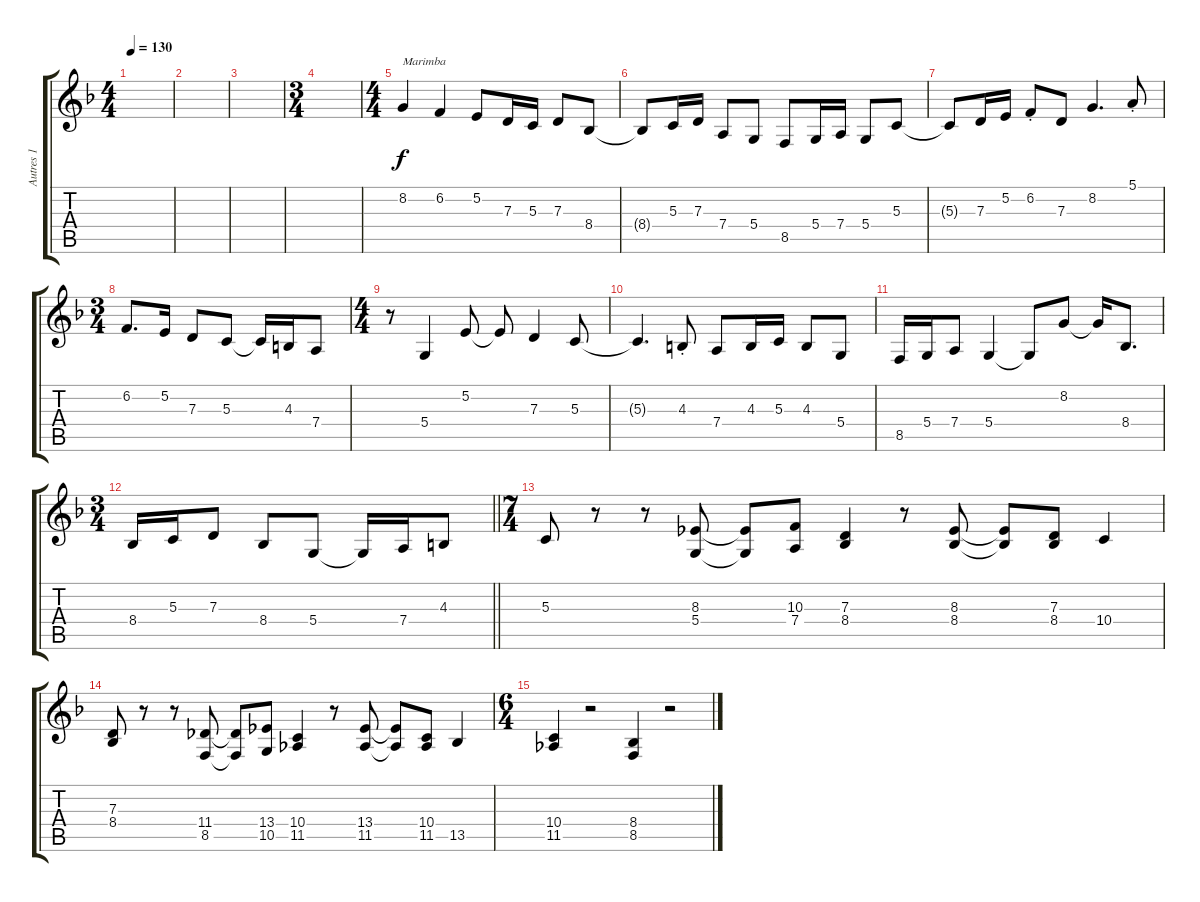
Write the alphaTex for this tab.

\track ("Autres 1" "Autres 1") {instrument marimba}
\staff {score tabs}
\tuning (E4 B3 G3 D3 A2 E2) {hide}
\ts (4 4)
\tempo 130
\clef g2
\ks dminor
|
|
|
\ts (3 4)
|
\ts (4 4)
8.2.4{txt "Marimba"} 6.2.4 5.2.8 7.3.16 5.3.16 7.3.8 8.4.8 |
8.4{t}.8 5.3.16 7.3.16 7.4.8 5.4.8 8.5.8 5.4.16 7.4.16 5.4.8 5.3.8 |
5.3{t}.8 7.3.16 5.2.16 6.2{st}.8 7.3.8 8.2.4{d} 5.1{st}.8 |
\ts (3 4)
6.2.8{d} 5.2.16 7.3.8 5.3.8 5.3{t}.16 4.3.16 7.4.8 |
\ts (4 4)
r.8 5.4.4 5.2.8 5.2{t}.8 7.3.4 5.3.8 |
5.3{t}.4{d} 4.3{st}.8 7.4.8 4.3.16 5.3.16 4.3.8 5.4.8 |
8.5.16 5.4.16 7.4.8 5.4.4 5.4{t}.8 8.2.8 8.2{t}.16 8.4.8{d} |
\ts (3 4)
\barLineRight lightlight
8.4.16 5.3.16 7.3.8 8.4.8 5.4.8 5.4{t}.16 7.4.16 4.3.8 |
\ts (7 4)
5.3.8 r.8 r.8 (8.3 5.4).8{dy f} (8.3{t} 5.4{t}).8 (10.3 7.4).8 (7.3 8.4).4 r.8 (8.3 8.4).8 (8.3{t} 8.4{t}).8 (7.3 8.4).8 10.4.4 |
(7.3 8.4).8 r.8 r.8 (11.4 8.5).8 (11.4{t} 8.5{t}).8 (13.4 10.5).8 (10.4 11.5).4 r.8 (13.4 11.5).8 (13.4{t} 11.5{t}).8 (10.4 11.5).8 13.5.4 |
\ts (6 4)
(10.4 11.5).4 r.2 (8.4 8.5).4 r.2
